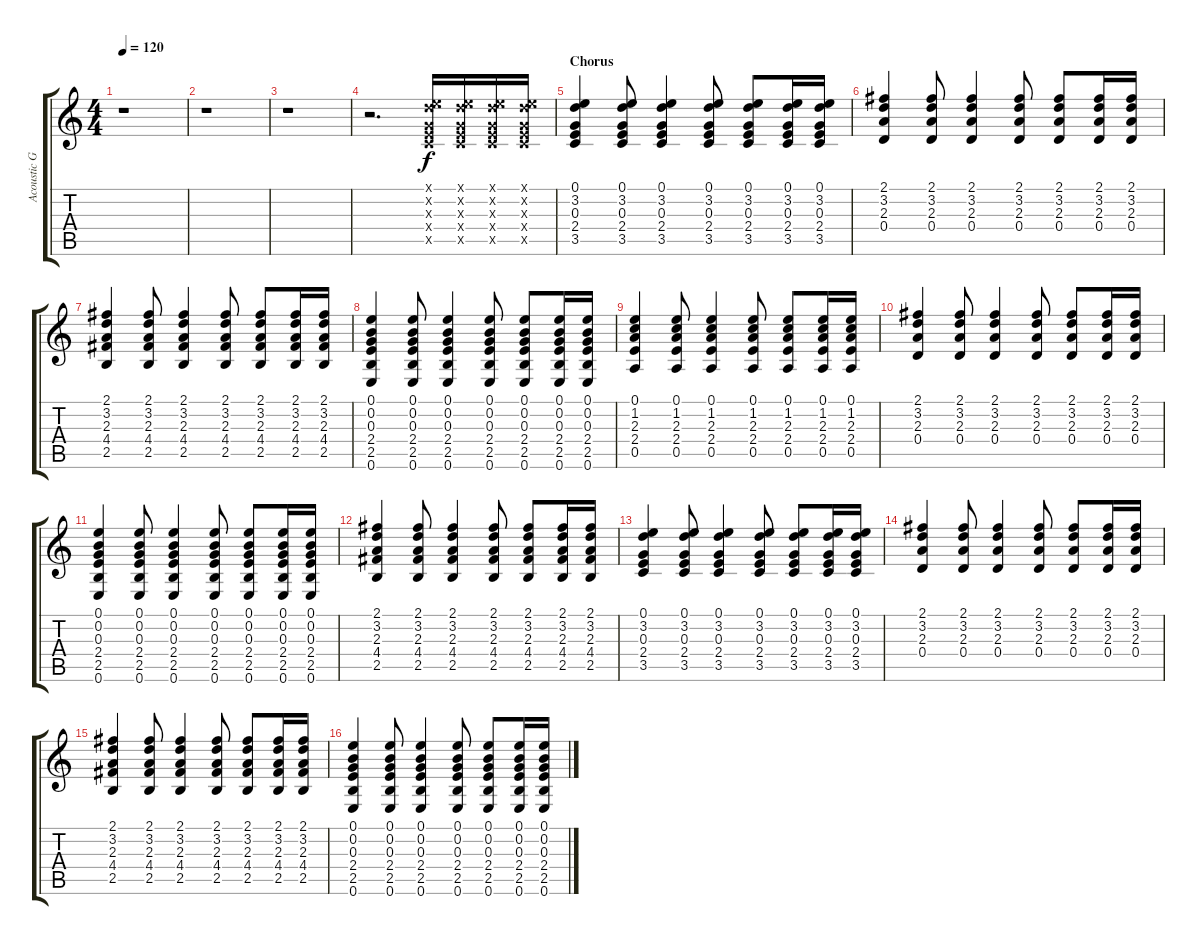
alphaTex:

\track ("Acoustic Guitar (R)" "Acoustic G") {instrument acousticguitarsteel}
\staff {score tabs}
\tuning (E4 B3 G3 D3 A2 E2) {hide}
\ts (4 4)
\tempo 120
\clef g2
\ks c
r.1{dy f} |
r.1 |
r.1 |
r.2{d} (0.1{x} 3.2{x} 0.3{x} 2.4{x} 3.5{x}).16 (0.1{x} 3.2{x} 0.3{x} 2.4{x} 3.5{x}).16 (0.1{x} 3.2{x} 0.3{x} 2.4{x} 3.5{x}).16 (0.1{x} 3.2{x} 0.3{x} 2.4{x} 3.5{x}).16 |
\section ("" "Chorus")
(0.1 3.2 0.3 2.4 3.5).4 (0.1 3.2 0.3 2.4 3.5).8 (0.1 3.2 0.3 2.4 3.5).4 (0.1 3.2 0.3 2.4 3.5).8 (0.1 3.2 0.3 2.4 3.5).8 (0.1 3.2 0.3 2.4 3.5).16 (0.1 3.2 0.3 2.4 3.5).16 |
(2.1 3.2 2.3 0.4).4 (2.1 3.2 2.3 0.4).8 (2.1 3.2 2.3 0.4).4 (2.1 3.2 2.3 0.4).8 (2.1 3.2 2.3 0.4).8 (2.1 3.2 2.3 0.4).16 (2.1 3.2 2.3 0.4).16 |
(2.1 3.2 2.3 4.4 2.5).4 (2.1 3.2 2.3 4.4 2.5).8 (2.1 3.2 2.3 4.4 2.5).4 (2.1 3.2 2.3 4.4 2.5).8 (2.1 3.2 2.3 4.4 2.5).8 (2.1 3.2 2.3 4.4 2.5).16 (2.1 3.2 2.3 4.4 2.5).16 |
(0.1 0.2 0.3 2.4 2.5 0.6).4 (0.1 0.2 0.3 2.4 2.5 0.6).8 (0.1 0.2 0.3 2.4 2.5 0.6).4 (0.1 0.2 0.3 2.4 2.5 0.6).8 (0.1 0.2 0.3 2.4 2.5 0.6).8 (0.1 0.2 0.3 2.4 2.5 0.6).16 (0.1 0.2 0.3 2.4 2.5 0.6).16 |
(0.1 1.2 2.3 2.4 0.5).4 (0.1 1.2 2.3 2.4 0.5).8 (0.1 1.2 2.3 2.4 0.5).4 (0.1 1.2 2.3 2.4 0.5).8 (0.1 1.2 2.3 2.4 0.5).8 (0.1 1.2 2.3 2.4 0.5).16 (0.1 1.2 2.3 2.4 0.5).16 |
(2.1 3.2 2.3 0.4).4 (2.1 3.2 2.3 0.4).8 (2.1 3.2 2.3 0.4).4 (2.1 3.2 2.3 0.4).8 (2.1 3.2 2.3 0.4).8 (2.1 3.2 2.3 0.4).16 (2.1 3.2 2.3 0.4).16 |
(0.1 0.2 0.3 2.4 2.5 0.6).4 (0.1 0.2 0.3 2.4 2.5 0.6).8 (0.1 0.2 0.3 2.4 2.5 0.6).4 (0.1 0.2 0.3 2.4 2.5 0.6).8 (0.1 0.2 0.3 2.4 2.5 0.6).8 (0.1 0.2 0.3 2.4 2.5 0.6).16 (0.1 0.2 0.3 2.4 2.5 0.6).16 |
(2.1 3.2 2.3 4.4 2.5).4 (2.1 3.2 2.3 4.4 2.5).8 (2.1 3.2 2.3 4.4 2.5).4 (2.1 3.2 2.3 4.4 2.5).8 (2.1 3.2 2.3 4.4 2.5).8 (2.1 3.2 2.3 4.4 2.5).16 (2.1 3.2 2.3 4.4 2.5).16 |
(0.1 3.2 0.3 2.4 3.5).4 (0.1 3.2 0.3 2.4 3.5).8 (0.1 3.2 0.3 2.4 3.5).4 (0.1 3.2 0.3 2.4 3.5).8 (0.1 3.2 0.3 2.4 3.5).8 (0.1 3.2 0.3 2.4 3.5).16 (0.1 3.2 0.3 2.4 3.5).16 |
(2.1 3.2 2.3 0.4).4 (2.1 3.2 2.3 0.4).8 (2.1 3.2 2.3 0.4).4 (2.1 3.2 2.3 0.4).8 (2.1 3.2 2.3 0.4).8 (2.1 3.2 2.3 0.4).16 (2.1 3.2 2.3 0.4).16 |
(2.1 3.2 2.3 4.4 2.5).4 (2.1 3.2 2.3 4.4 2.5).8 (2.1 3.2 2.3 4.4 2.5).4 (2.1 3.2 2.3 4.4 2.5).8 (2.1 3.2 2.3 4.4 2.5).8 (2.1 3.2 2.3 4.4 2.5).16 (2.1 3.2 2.3 4.4 2.5).16 |
(0.1 0.2 0.3 2.4 2.5 0.6).4 (0.1 0.2 0.3 2.4 2.5 0.6).8 (0.1 0.2 0.3 2.4 2.5 0.6).4 (0.1 0.2 0.3 2.4 2.5 0.6).8 (0.1 0.2 0.3 2.4 2.5 0.6).8 (0.1 0.2 0.3 2.4 2.5 0.6).16 (0.1 0.2 0.3 2.4 2.5 0.6).16
